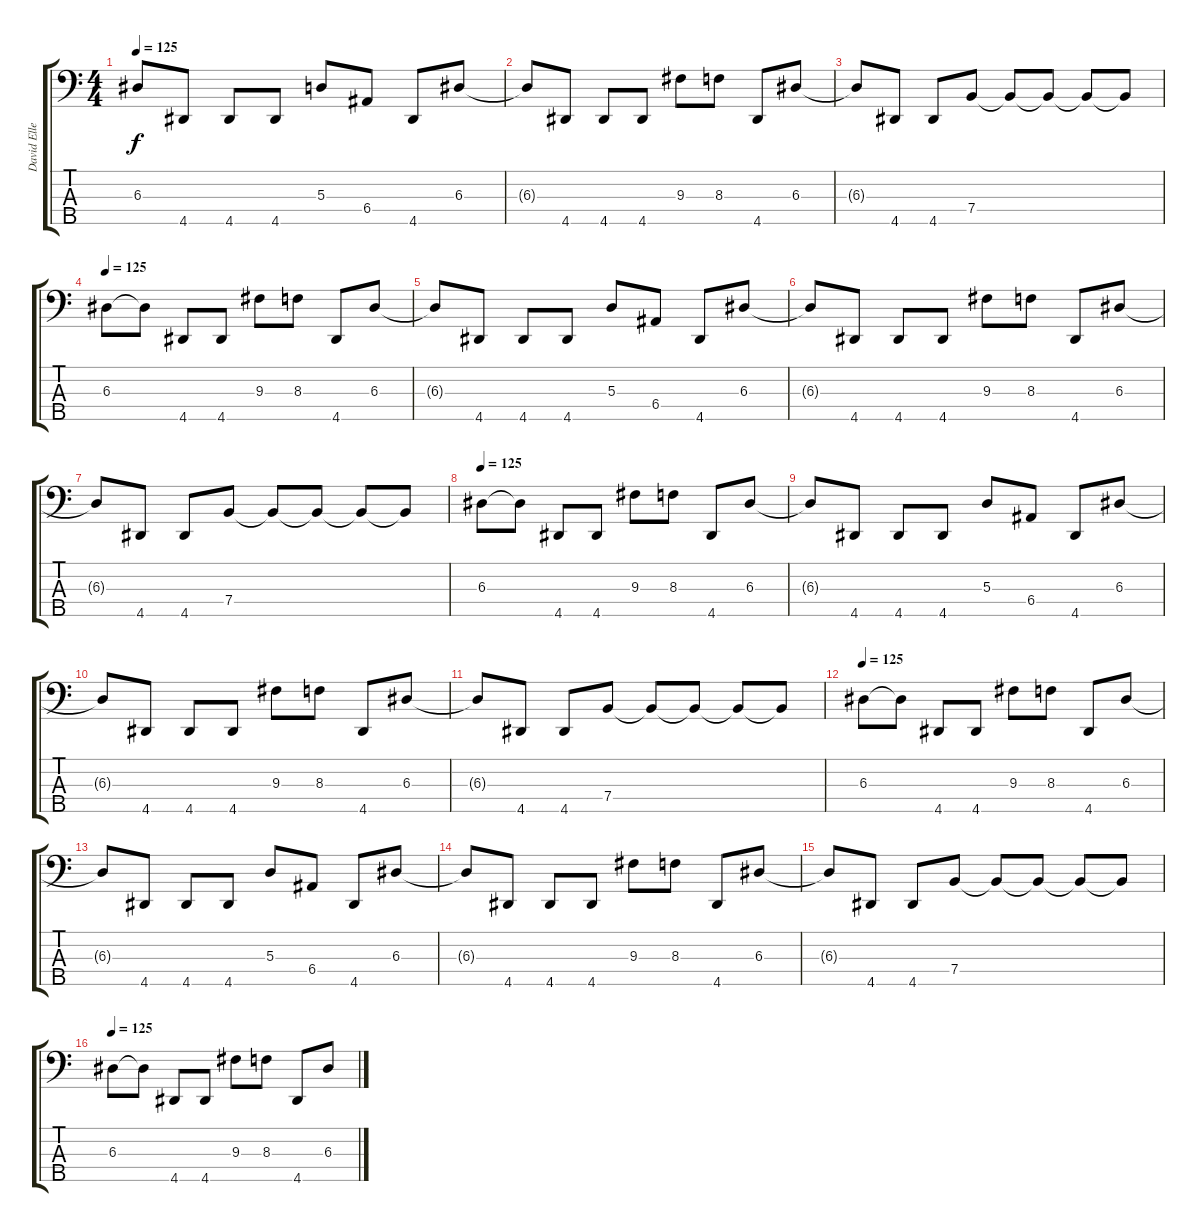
\track ("David Ellefson" "David Elle") {instrument electricbasspick}
\staff {score tabs}
\tuning (G2 D2 A1 E1 B0) {hide}
\ts (4 4)
\tempo 125
\clef f4
\ks c
6.3{t}.8{dy f} 4.5.8 4.5.8 4.5.8 5.3.8 6.4.8 4.5.8 6.3.8 |
6.3{t}.8 4.5.8 4.5.8 4.5.8 9.3.8 8.3.8 4.5.8 6.3.8 |
6.3{t}.8 4.5.8 4.5.8 7.4.8 7.4{t}.8 7.4{t}.8 7.4{t}.8 7.4{t}.8 |
\tempo 125
6.3.8 6.3{t}.8 4.5.8 4.5.8 9.3.8 8.3.8 4.5.8 6.3.8 |
6.3{t}.8 4.5.8 4.5.8 4.5.8 5.3.8 6.4.8 4.5.8 6.3.8 |
6.3{t}.8 4.5.8 4.5.8 4.5.8 9.3.8 8.3.8 4.5.8 6.3.8 |
6.3{t}.8 4.5.8 4.5.8 7.4.8 7.4{t}.8 7.4{t}.8 7.4{t}.8 7.4{t}.8 |
\tempo 125
6.3.8{volume 7} 6.3{t}.8 4.5.8 4.5.8 9.3.8 8.3.8 4.5.8 6.3.8 |
6.3{t}.8 4.5.8 4.5.8 4.5.8 5.3.8 6.4.8 4.5.8 6.3.8 |
6.3{t}.8 4.5.8 4.5.8 4.5.8 9.3.8 8.3.8 4.5.8 6.3.8 |
6.3{t}.8 4.5.8 4.5.8 7.4.8 7.4{t}.8 7.4{t}.8 7.4{t}.8 7.4{t}.8 |
\tempo 125
6.3.8{volume 3} 6.3{t}.8 4.5.8 4.5.8 9.3.8 8.3.8 4.5.8 6.3.8 |
6.3{t}.8 4.5.8 4.5.8 4.5.8 5.3.8 6.4.8 4.5.8 6.3.8 |
6.3{t}.8 4.5.8 4.5.8 4.5.8 9.3.8 8.3.8 4.5.8 6.3.8 |
6.3{t}.8 4.5.8 4.5.8 7.4.8 7.4{t}.8 7.4{t}.8 7.4{t}.8 7.4{t}.8 |
\tempo 125
6.3.8{volume 0} 6.3{t}.8 4.5.8 4.5.8 9.3.8 8.3.8 4.5.8 6.3.8
